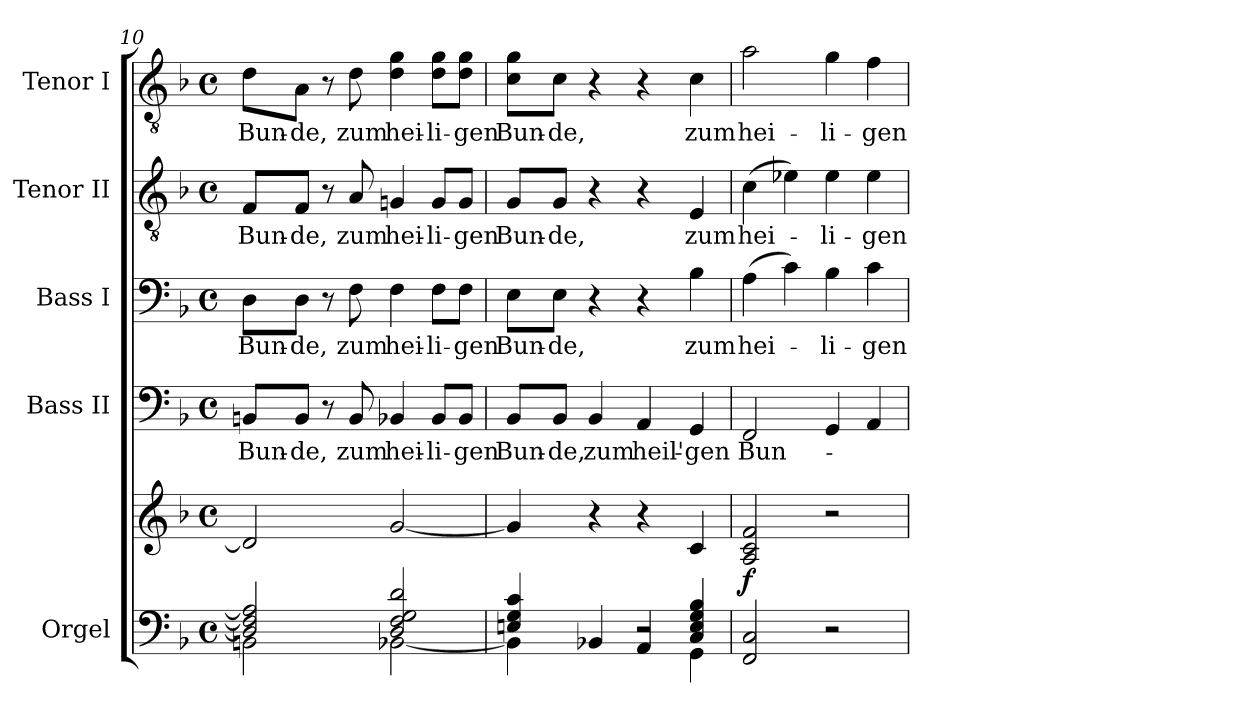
**kern	**kern	**dynam	**kern	**text	**kern	**text	**kern	**text	**kern	**text
*part5	*part5	*part5	*part4	*part4	*part3	*part3	*part2	*part2	*part1	*part1
*staff6	*staff5	*staff5/6	*staff4	*staff4	*staff3	*staff3	*staff2	*staff2	*staff1	*staff1
*I"Orgel	*	*	*I"Bass II	*	*I"Bass I	*	*I"Tenor II	*	*I"Tenor I	*
*I'Org.	*	*	*I'B.	*	*I'B.	*	*I'T.	*	*I'T.	*
*clefF4	*clefG2	*	*clefF4	*	*clefF4	*	*clefGv2	*	*clefGv2	*
*	*	*	*	*	*	*	*ITrd7c12	*	*ITrd7c12	*
*k[b-]	*k[b-]	*	*k[b-]	*	*k[b-]	*	*k[b-]	*	*k[b-]	*
*F:	*F:	*	*F:	*	*F:	*	*F:	*	*F:	*
*M4/4	*M4/4	*	*M4/4	*	*M4/4	*	*M4/4	*	*M4/4	*
*met(c)	*met(c)	*	*met(c)	*	*met(c)	*	*met(c)	*	*met(c)	*
=10	=10	=10	=10	=10	=10	=10	=10	=10	=10	=10
*^	*	*	*	*	*	*	*	*	*	*
!	!	!	!	!	!LO:LY:b	!	!LO:LY:b	!	!LO:LY:b	!	!LO:LY:b
2D/] 2F/] 2A/]	2BBn\	2d/]	.	8BBn/L	Bun-	8D\L	Bun-	8FF/L	Bun-	8D\L	Bun-
!	!	!	!	!	!LO:LY:b	!	!LO:LY:b	!	!LO:LY:b	!	!LO:LY:b
.	.	.	.	8BB/J	-de,	8D\J	-de,	8FF/J	-de,	8AA\J	-de,
.	.	.	.	8r	.	8r	.	8r	.	8r	.
!	!	!	!	!	!LO:LY:b	!	!LO:LY:b	!	!LO:LY:b	!	!LO:LY:b
.	.	.	.	8BB/	zum	8F\	zum	8AA/	zum	8D\	zum
!	!	!	!	!	!LO:LY:b	!	!LO:LY:b	!	!LO:LY:b	!	!LO:LY:b
2D/ 2F/ 2G/ 2d/	[2BB-X\	[2g/	.	4BB-X/	hei-	4F\	hei-	4GGn/	hei-	4D\ 4G\	hei-
!	!	!	!	!	!LO:LY:b	!	!LO:LY:b	!	!LO:LY:b	!	!LO:LY:b
.	.	.	.	8BB-/L	-li-	8F\L	-li-	8GG/L	-li-	8D\ 8G\L	-li-
!	!	!	!	!	!LO:LY:b	!	!LO:LY:b	!	!LO:LY:b	!	!LO:LY:b
.	.	.	.	8BB-/J	-gen	8F\J	-gen	8GG/J	-gen	8D\ 8G\J	-gen
=11	=11	=11	=11	=11	=11	=11	=11	=11	=11	=11	=11
*	*^	*^	*	*	*	*	*	*	*	*	*
!	!	!	!	!	!	!	!LO:LY:b	!	!LO:LY:b	!	!LO:LY:b	!	!LO:LY:b
2.ryy	4En/ 4G/ 4c/	4BB-\]	4g/]	2.ryy	.	8BB-/L	Bun-	8E\L	Bun-	8GG/L	Bun-	8C\ 8G\L	Bun-
!	!	!	!	!	!	!	!LO:LY:b	!	!LO:LY:b	!	!LO:LY:b	!	!LO:LY:b
.	.	.	.	.	.	8BB-/J	-de,	8E\J	-de,	8GG/J	-de,	8C\J	-de,
!	!	!	!	!	!	!	!LO:LY:b	!	!	!	!	!	!
.	4BB-X/	4ryy	4r	.	.	4BB-/	zum	4r	.	4r	.	4r	.
!	!	!	!	!	!	!	!LO:LY:b	!	!	!	!	!	!
.	4AA/	2r	4r	.	.	4AA/	heil'-	4r	.	4r	.	4r	.
!	!	!	!	!	!	!	!LO:LY:b	!	!LO:LY:b	!	!LO:LY:b	!	!LO:LY:b
4C/ 4E/ 4G/ 4B-/	4GG\	.	4ryy	4c/	.	4GG/	-gen	4B-\	zum	4EE/	zum	4C\	zum
*	*v	*v	*	*	*	*	*	*	*	*	*	*	*
!!LO:LB:g=z
=12	=12	=12	=12	=12	=12	=12	=12	=12	=12	=12	=12	=12
!	!	!	!	!LO:DY:b	!	!LO:LY:b	!	!LO:LY:b	!	!LO:LY:b	!	!LO:LY:b
*v	*v	*	*	*	*	*	*	*	*	*	*	*
*	*v	*v	*	*	*	*	*	*	*	*	*
2FF/ 2C/	2A/ 2c/ 2f/	f	2FF/	Bun-	(>4A\	hei-	(>4C\	hei-	2A\	hei-
.	.	.	.	.	4c\)	.	4E-X\)	.	.	.
!	!	!	!	!	!	!LO:LY:b	!	!LO:LY:b	!	!LO:LY:b
2r	2r	.	4GG/	.	4B-\	-li-	4E-\	-li-	4G\	-li-
!	!	!	!	!	!	!LO:LY:b	!	!LO:LY:b	!	!LO:LY:b
.	.	.	4AA/	.	4c\	-gen	4E-\	-gen	4F\	-gen
=	=	=	=	=	=	=	=	=	=	=
*-	*-	*-	*-	*-	*-	*-	*-	*-	*-	*-
